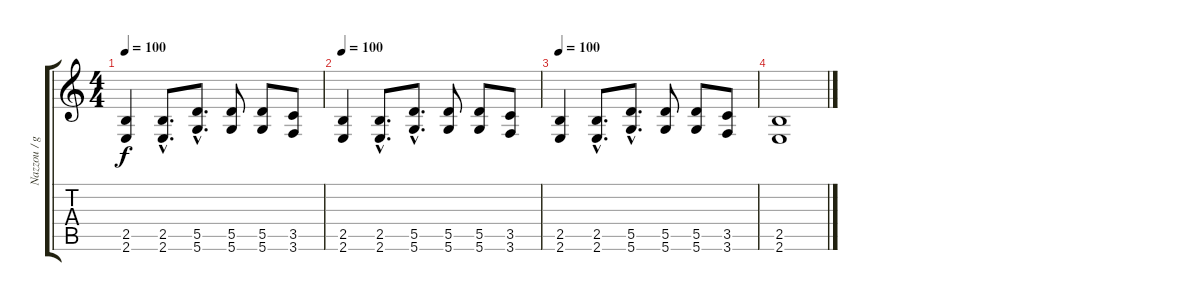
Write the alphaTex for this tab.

\track ("Nazzou / guitar 1" "Nazzou / g") {instrument distortionguitar}
\staff {score tabs}
\tuning (E4 B3 G3 D3 A2 D2) {hide}
\ts (4 4)
\tempo 100
\clef g2
\ks c
(2.5 2.6).4{dy f} (2.5{hac} 2.6{hac}).8{d} (5.5{hac} 5.6{hac}).8{d} (5.5 5.6).8 (5.5 5.6).8 (3.5 3.6).8 |
\tempo 100
(2.5 2.6).4 (2.5{hac} 2.6{hac}).8{d} (5.5{hac} 5.6{hac}).8{d} (5.5 5.6).8 (5.5 5.6).8 (3.5 3.6).8 |
\tempo 100
(2.5 2.6).4 (2.5{hac} 2.6{hac}).8{d} (5.5{hac} 5.6{hac}).8{d} (5.5 5.6).8 (5.5 5.6).8 (3.5 3.6).8 |
(2.5 2.6).1
